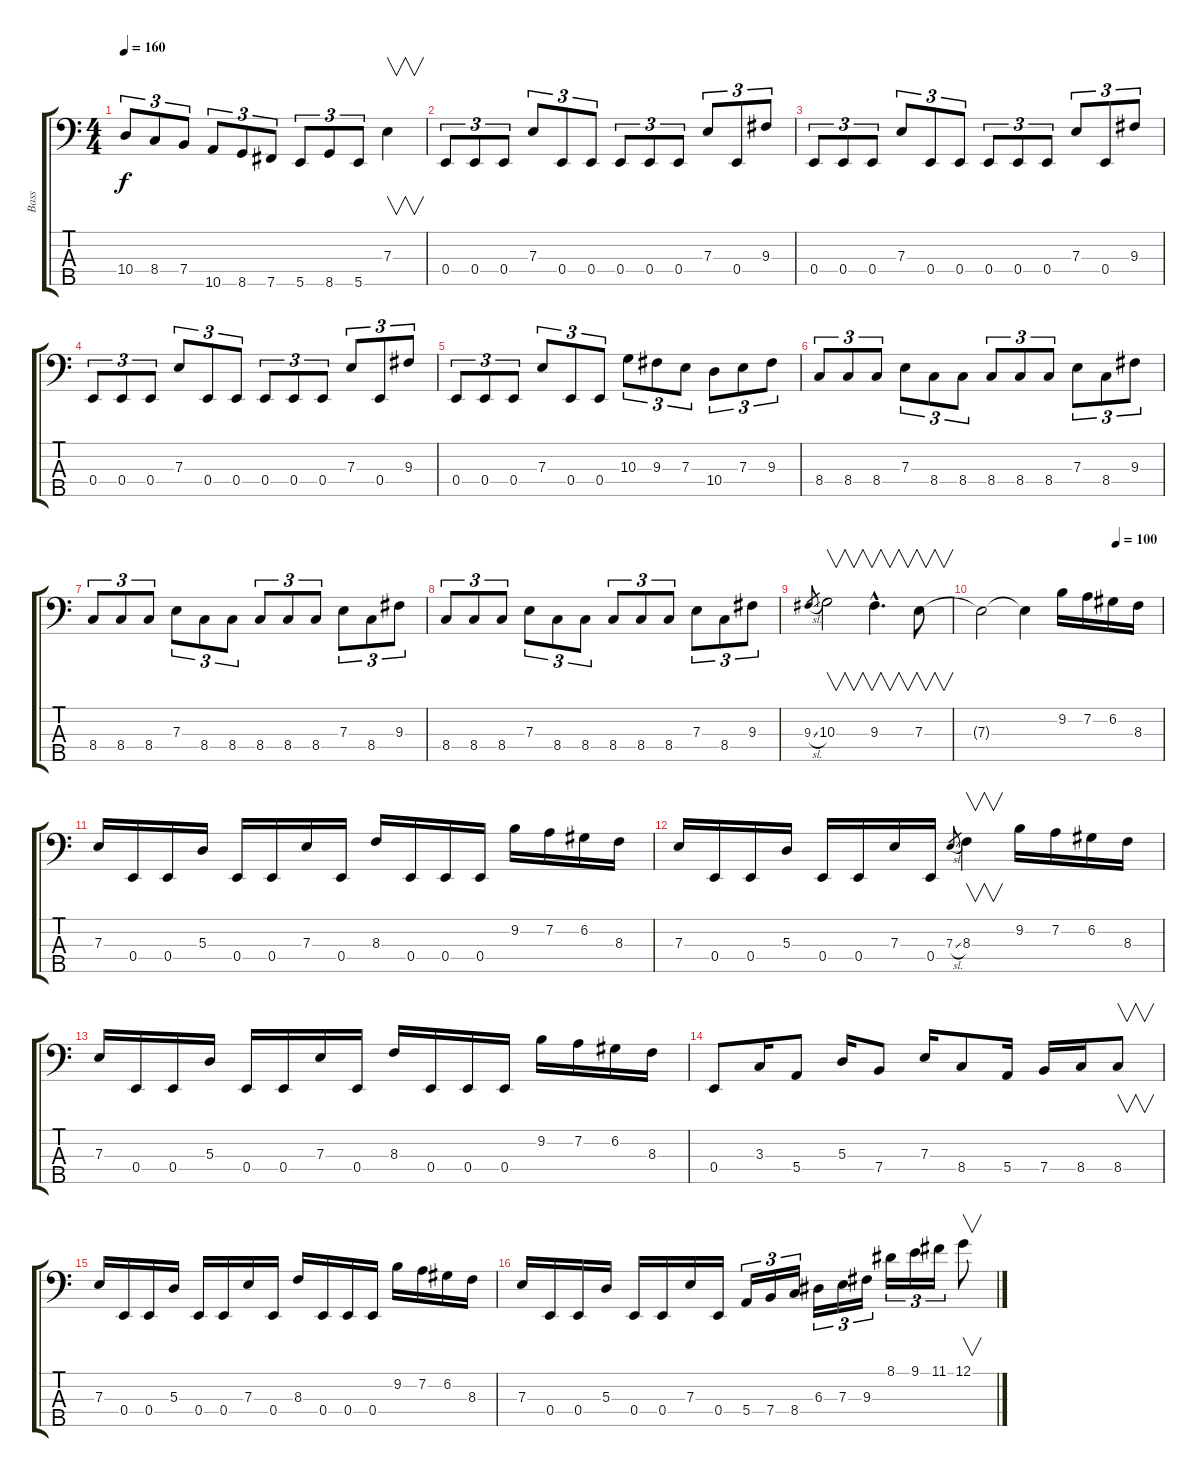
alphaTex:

\track ("Bass" "Bass") {instrument electricbasspick}
\staff {score tabs}
\tuning (G2 D2 A1 E1 B0) {hide}
\ts (4 4)
\tempo 160
\clef f4
\ks c
10.4.8{tu (3 2) dy f} 8.4.8{tu (3 2)} 7.4.8{tu (3 2)} 10.5.8{tu (3 2)} 8.5.8{tu (3 2)} 7.5.8{tu (3 2)} 5.5.8{tu (3 2)} 8.5.8{tu (3 2)} 5.5.8{tu (3 2)} 7.3.4{v} |
0.4.8{tu (3 2)} 0.4.8{tu (3 2)} 0.4.8{tu (3 2)} 7.3.8{tu (3 2)} 0.4.8{tu (3 2)} 0.4.8{tu (3 2)} 0.4.8{tu (3 2)} 0.4.8{tu (3 2)} 0.4.8{tu (3 2)} 7.3.8{tu (3 2)} 0.4.8{tu (3 2)} 9.3.8{tu (3 2)} |
0.4.8{tu (3 2)} 0.4.8{tu (3 2)} 0.4.8{tu (3 2)} 7.3.8{tu (3 2)} 0.4.8{tu (3 2)} 0.4.8{tu (3 2)} 0.4.8{tu (3 2)} 0.4.8{tu (3 2)} 0.4.8{tu (3 2)} 7.3.8{tu (3 2)} 0.4.8{tu (3 2)} 9.3.8{tu (3 2)} |
0.4.8{tu (3 2)} 0.4.8{tu (3 2)} 0.4.8{tu (3 2)} 7.3.8{tu (3 2)} 0.4.8{tu (3 2)} 0.4.8{tu (3 2)} 0.4.8{tu (3 2)} 0.4.8{tu (3 2)} 0.4.8{tu (3 2)} 7.3.8{tu (3 2)} 0.4.8{tu (3 2)} 9.3.8{tu (3 2)} |
0.4.8{tu (3 2)} 0.4.8{tu (3 2)} 0.4.8{tu (3 2)} 7.3.8{tu (3 2)} 0.4.8{tu (3 2)} 0.4.8{tu (3 2)} 10.3.8{tu (3 2)} 9.3.8{tu (3 2)} 7.3.8{tu (3 2)} 10.4.8{tu (3 2)} 7.3.8{tu (3 2)} 9.3.8{tu (3 2)} |
8.4.8{tu (3 2)} 8.4.8{tu (3 2)} 8.4.8{tu (3 2)} 7.3.8{tu (3 2)} 8.4.8{tu (3 2)} 8.4.8{tu (3 2)} 8.4.8{tu (3 2)} 8.4.8{tu (3 2)} 8.4.8{tu (3 2)} 7.3.8{tu (3 2)} 8.4.8{tu (3 2)} 9.3.8{tu (3 2)} |
8.4.8{tu (3 2)} 8.4.8{tu (3 2)} 8.4.8{tu (3 2)} 7.3.8{tu (3 2)} 8.4.8{tu (3 2)} 8.4.8{tu (3 2)} 8.4.8{tu (3 2)} 8.4.8{tu (3 2)} 8.4.8{tu (3 2)} 7.3.8{tu (3 2)} 8.4.8{tu (3 2)} 9.3.8{tu (3 2)} |
8.4.8{tu (3 2)} 8.4.8{tu (3 2)} 8.4.8{tu (3 2)} 7.3.8{tu (3 2)} 8.4.8{tu (3 2)} 8.4.8{tu (3 2)} 8.4.8{tu (3 2)} 8.4.8{tu (3 2)} 8.4.8{tu (3 2)} 7.3.8{tu (3 2)} 8.4.8{tu (3 2)} 9.3.8{tu (3 2)} |
9.3{sl}.8{gr} 10.3.2{v} 9.3{hac}.4{v d} 7.3.8{v} |
\tempo (100 0.75)
7.3{t}.2 7.3{t}.4 9.2.16 7.2.16 6.2.16 8.3.16 |
7.3.16 0.4.16 0.4.16 5.3.16 0.4.16 0.4.16 7.3.16 0.4.16 8.3.16 0.4.16 0.4.16 0.4.16 9.2.16 7.2.16 6.2.16 8.3.16 |
7.3.16 0.4.16 0.4.16 5.3.16 0.4.16 0.4.16 7.3.16 0.4.16 7.3{sl}.8{gr} 8.3.4{v} 9.2.16 7.2.16 6.2.16 8.3.16 |
7.3.16 0.4.16 0.4.16 5.3.16 0.4.16 0.4.16 7.3.16 0.4.16 8.3.16 0.4.16 0.4.16 0.4.16 9.2.16 7.2.16 6.2.16 8.3.16 |
0.4.8 3.3.16 5.4.8 5.3.16 7.4.8 7.3.16 8.4.8 5.4.16 7.4.16 8.4.16 8.4.8{v} |
7.3.16 0.4.16 0.4.16 5.3.16 0.4.16 0.4.16 7.3.16 0.4.16 8.3.16 0.4.16 0.4.16 0.4.16 9.2.16 7.2.16 6.2.16 8.3.16 |
7.3.16 0.4.16 0.4.16 5.3.16 0.4.16 0.4.16 7.3.16 0.4.16 5.4.16{tu (3 2)} 7.4.16{tu (3 2)} 8.4.16{tu (3 2)} 6.3.16{tu (3 2)} 7.3.16{tu (3 2)} 9.3.16{tu (3 2)} 8.1.16{tu (3 2)} 9.1.16{tu (3 2)} 11.1.16{tu (3 2)} 12.1.8{v}
